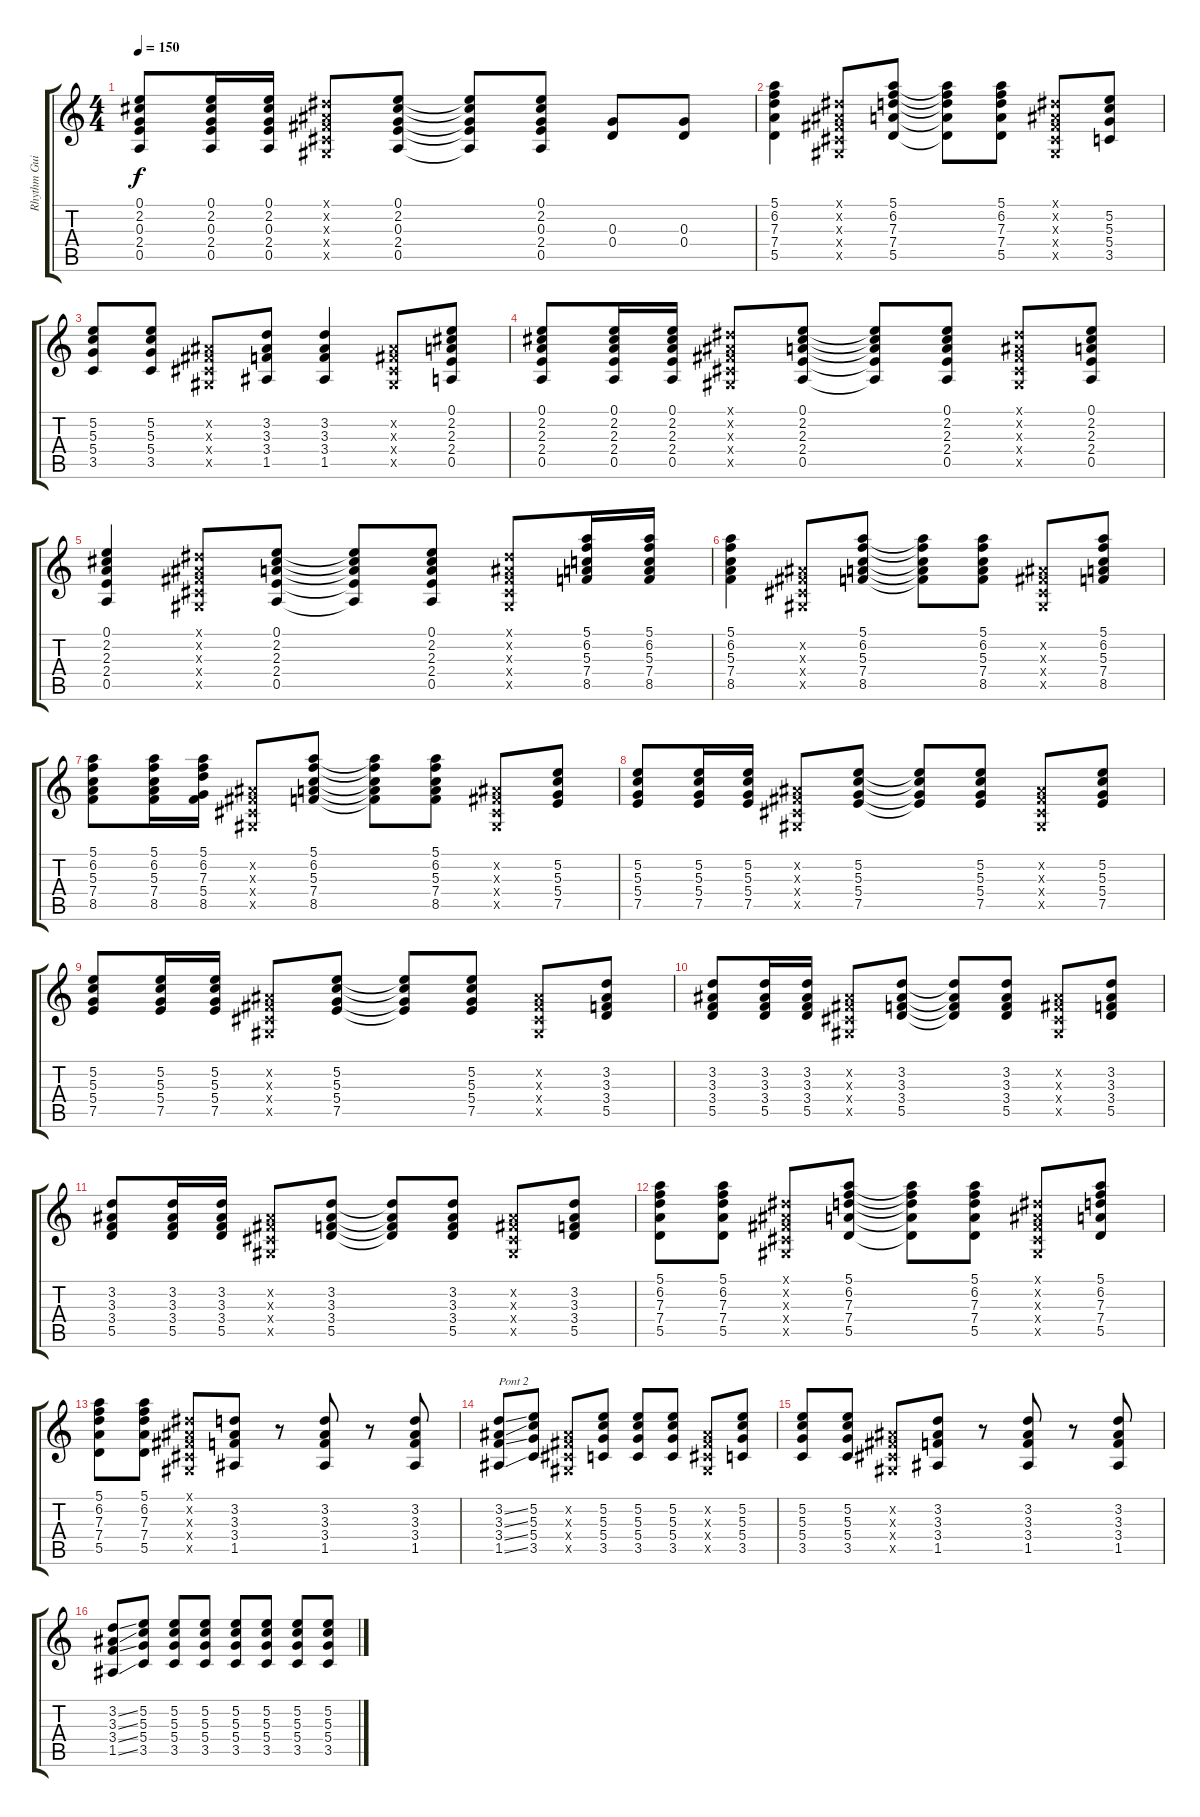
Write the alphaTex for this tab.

\track ("Rhythm Guitar" "Rhythm Gui") {instrument electricguitarclean}
\staff {score tabs}
\tuning (E4 B3 G3 D3 A2 E2) {hide}
\ts (4 4)
\tempo 150
\clef g2
\ks c
(0.1 2.2 0.3 2.4 0.5).8{dy f} (0.1 2.2 0.3 2.4 0.5).16 (0.1 2.2 0.3 2.4 0.5).16 (-1.1{x} -1.2{x} -1.3{x} -1.4{x} -1.5{x}).8 (0.1 2.2 0.3 2.4 0.5).8 (0.1{t} 2.2{t} 0.3{t} 2.4{t} 0.5{t}).8 (0.1 2.2 0.3 2.4 0.5).8 (0.3 0.4).8 (0.3 0.4).8 |
(5.1 6.2 7.3 7.4 5.5).4 (-1.1{x} -1.2{x} -1.3{x} -1.4{x} -1.5{x}).8 (5.1 6.2 7.3 7.4 5.5).8 (5.1{t} 6.2{t} 7.3{t} 7.4{t} 5.5{t}).8 (5.1 6.2 7.3 7.4 5.5).8 (-1.1{x} -1.2{x} -1.3{x} -1.4{x} -1.5{x}).8 (5.2 5.3 5.4 3.5).8 |
(5.2 5.3 5.4 3.5).8 (5.2 5.3 5.4 3.5).8 (-1.2{x} -1.3{x} -1.4{x} -1.5{x}).8 (3.2 3.3 3.4 1.5).8 (3.2 3.3 3.4 1.5).4 (-1.2{x} -1.3{x} -1.4{x} -1.5{x}).8 (0.1 2.2 2.3 2.4 0.5).8 |
(0.1 2.2 2.3 2.4 0.5).8 (0.1 2.2 2.3 2.4 0.5).16 (0.1 2.2 2.3 2.4 0.5).16 (-1.1{x} -1.2{x} -1.3{x} -1.4{x} -1.5{x}).8 (0.1 2.2 2.3 2.4 0.5).8 (0.1{t} 2.2{t} 2.3{t} 2.4{t} 0.5{t}).8 (0.1 2.2 2.3 2.4 0.5).8 (-1.1{x} -1.2{x} -1.3{x} -1.4{x} -1.5{x}).8 (0.1 2.2 2.3 2.4 0.5).8 |
(0.1 2.2 2.3 2.4 0.5).4 (-1.1{x} -1.2{x} -1.3{x} -1.4{x} -1.5{x}).8 (0.1 2.2 2.3 2.4 0.5).8 (0.1{t} 2.2{t} 2.3{t} 2.4{t} 0.5{t}).8 (0.1 2.2 2.3 2.4 0.5).8 (-1.1{x} -1.2{x} -1.3{x} -1.4{x} -1.5{x}).8 (5.1 6.2 5.3 7.4 8.5).16 (5.1 6.2 5.3 7.4 8.5).16 |
(5.1 6.2 5.3 7.4 8.5).4 (-1.2{x} -1.3{x} -1.4{x} -1.5{x}).8 (5.1 6.2 5.3 7.4 8.5).8 (5.1{t} 6.2{t} 5.3{t} 7.4{t} 8.5{t}).8 (5.1 6.2 5.3 7.4 8.5).8 (-1.2{x} -1.3{x} -1.4{x} -1.5{x}).8 (5.1 6.2 5.3 7.4 8.5).8 |
(5.1 6.2 5.3 7.4 8.5).8 (5.1 6.2 5.3 7.4 8.5).16 (5.1 6.2 7.3 5.4 8.5).16 (-1.2{x} -1.3{x} -1.4{x} -1.5{x}).8 (5.1 6.2 5.3 7.4 8.5).8 (5.1{t} 6.2{t} 5.3{t} 7.4{t} 8.5{t}).8 (5.1 6.2 5.3 7.4 8.5).8 (-1.2{x} -1.3{x} -1.4{x} -1.5{x}).8 (5.2 5.3 5.4 7.5).8 |
(5.2 5.3 5.4 7.5).8 (5.2 5.3 5.4 7.5).16 (5.2 5.3 5.4 7.5).16 (-1.2{x} -1.3{x} -1.4{x} -1.5{x}).8 (5.2 5.3 5.4 7.5).8 (5.2{t} 5.3{t} 5.4{t} 7.5{t}).8 (5.2 5.3 5.4 7.5).8 (-1.2{x} -1.3{x} -1.4{x} -1.5{x}).8 (5.2 5.3 5.4 7.5).8 |
(5.2 5.3 5.4 7.5).8 (5.2 5.3 5.4 7.5).16 (5.2 5.3 5.4 7.5).16 (-1.2{x} -1.3{x} -1.4{x} -1.5{x}).8 (5.2 5.3 5.4 7.5).8 (5.2{t} 5.3{t} 5.4{t} 7.5{t}).8 (5.2 5.3 5.4 7.5).8 (-1.2{x} -1.3{x} -1.4{x} -1.5{x}).8 (3.2 3.3 3.4 5.5).8 |
(3.2 3.3 3.4 5.5).8 (3.2 3.3 3.4 5.5).16 (3.2 3.3 3.4 5.5).16 (-1.2{x} -1.3{x} -1.4{x} -1.5{x}).8 (3.2 3.3 3.4 5.5).8 (3.2{t} 3.3{t} 3.4{t} 5.5{t}).8 (3.2 3.3 3.4 5.5).8 (-1.2{x} -1.3{x} -1.4{x} -1.5{x}).8 (3.2 3.3 3.4 5.5).8 |
(3.2 3.3 3.4 5.5).8 (3.2 3.3 3.4 5.5).16 (3.2 3.3 3.4 5.5).16 (-1.2{x} -1.3{x} -1.4{x} -1.5{x}).8 (3.2 3.3 3.4 5.5).8 (3.2{t} 3.3{t} 3.4{t} 5.5{t}).8 (3.2 3.3 3.4 5.5).8 (-1.2{x} -1.3{x} -1.4{x} -1.5{x}).8 (3.2 3.3 3.4 5.5).8 |
(5.1 6.2 7.3 7.4 5.5).8 (5.1 6.2 7.3 7.4 5.5).8 (-1.1{x} -1.2{x} -1.3{x} -1.4{x} -1.5{x}).8 (5.1 6.2 7.3 7.4 5.5).8 (5.1{t} 6.2{t} 7.3{t} 7.4{t} 5.5{t}).8 (5.1 6.2 7.3 7.4 5.5).8 (-1.1{x} -1.2{x} -1.3{x} -1.4{x} -1.5{x}).8 (5.1 6.2 7.3 7.4 5.5).8 |
(5.1 6.2 7.3 7.4 5.5).8 (5.1 6.2 7.3 7.4 5.5).8 (-1.1{x} -1.2{x} -1.3{x} -1.4{x} -1.5{x}).8 (3.2 3.3 3.4 1.5).8 r.8 (3.2 3.3 3.4 1.5).8 r.8 (3.2 3.3 3.4 1.5).8 |
(3.2{ss} 3.3{ss} 3.4{ss} 1.5{ss}).8{txt "Pont 2"} (5.2 5.3 5.4 3.5).8 (-1.2{x} -1.3{x} -1.4{x} -1.5{x}).8 (5.2 5.3 5.4 3.5).8 (5.2 5.3 5.4 3.5).8 (5.2 5.3 5.4 3.5).8 (-1.2{x} -1.3{x} -1.4{x} -1.5{x}).8 (5.2 5.3 5.4 3.5).8 |
(5.2 5.3 5.4 3.5).8 (5.2 5.3 5.4 3.5).8 (-1.2{x} -1.3{x} -1.4{x} -1.5{x}).8 (3.2 3.3 3.4 1.5).8 r.8 (3.2 3.3 3.4 1.5).8 r.8 (3.2 3.3 3.4 1.5).8 |
(3.2{ss} 3.3{ss} 3.4{ss} 1.5{ss}).8 (5.2 5.3 5.4 3.5).8 (5.2 5.3 5.4 3.5).8 (5.2 5.3 5.4 3.5).8 (5.2 5.3 5.4 3.5).8 (5.2 5.3 5.4 3.5).8 (5.2 5.3 5.4 3.5).8 (5.2 5.3 5.4 3.5).8
